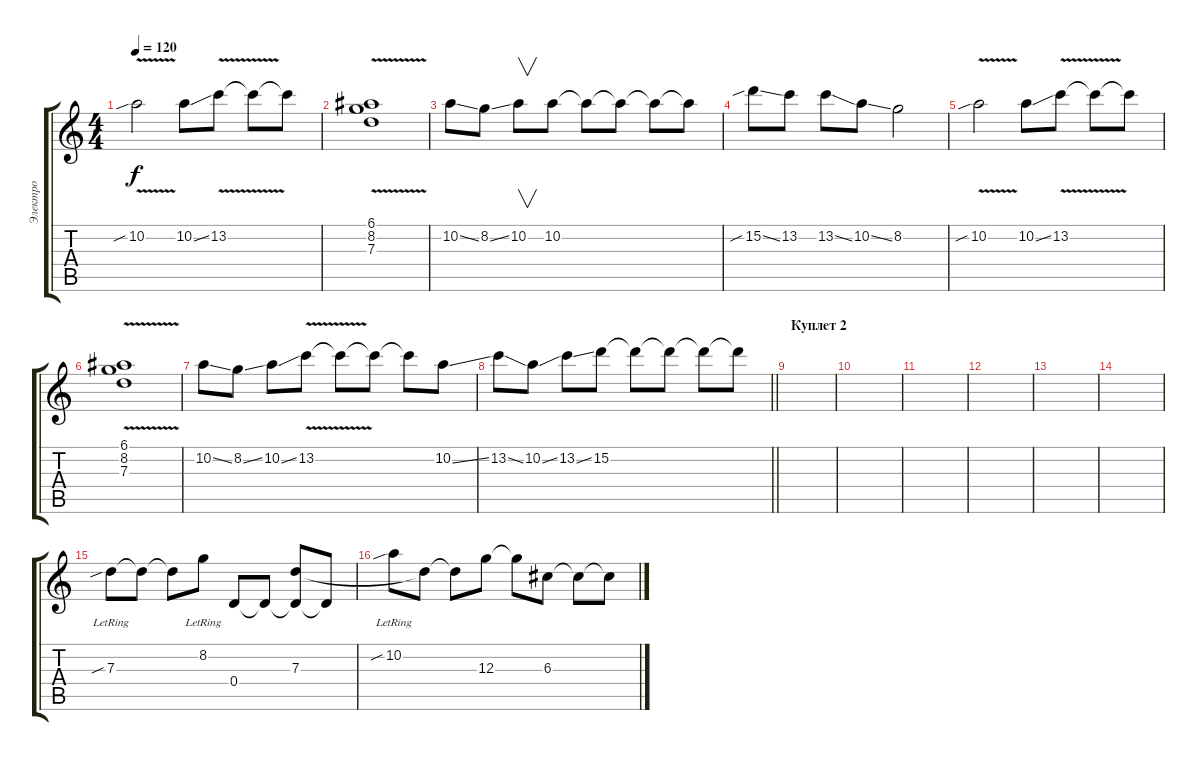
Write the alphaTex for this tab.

\track ("Электро" "Электро") {instrument electricguitarclean}
\staff {score tabs}
\tuning (E4 B3 G3 D3 A2 E2) {hide}
\ts (4 4)
\tempo 120
\clef g2
\ks c
10.2{v sib}.2{dy f instrument electricguitarclean} 10.2{ss}.8 13.2{v}.8 13.2{t}.8 13.2{t}.8 |
(6.1 8.2{v} 7.3).1 |
10.2{ss}.8 8.2{ss}.8 10.2.8{v} 10.2.8 10.2{t}.8 10.2{t}.8 10.2{t}.8 10.2{t}.8 |
15.2{sib ss}.8 13.2.8 13.2{ss}.8 10.2{ss}.8 8.2.2 |
10.2{v sib}.2{instrument electricguitarclean} 10.2{ss}.8 13.2{v}.8 13.2{t}.8 13.2{t}.8 |
(6.1 8.2{v} 7.3).1 |
10.2{ss}.8 8.2{ss}.8 10.2{ss}.8 13.2{v}.8 13.2{t}.8 13.2{t}.8 13.2{t}.8 10.2{ss}.8 |
\barLineRight lightlight
13.2{ss}.8 10.2{ss}.8 13.2{ss}.8 15.2.8 15.2{t}.8 15.2{t}.8 15.2{t}.8 15.2{t}.8 |
\section ("" "Куплет 2")
|
|
|
|
|
|
7.3{sib lr}.8 7.3{t}.8 7.3{t}.8 8.2{lr}.8 0.4.8 0.4{t}.8 (7.3 0.4{t}).8 0.4{t}.8 |
10.2{sib lr}.8 7.3{t}.8 7.3{t}.8 12.3.8 12.3{t}.8 6.3.8 6.3{t}.8 6.3{t}.8
